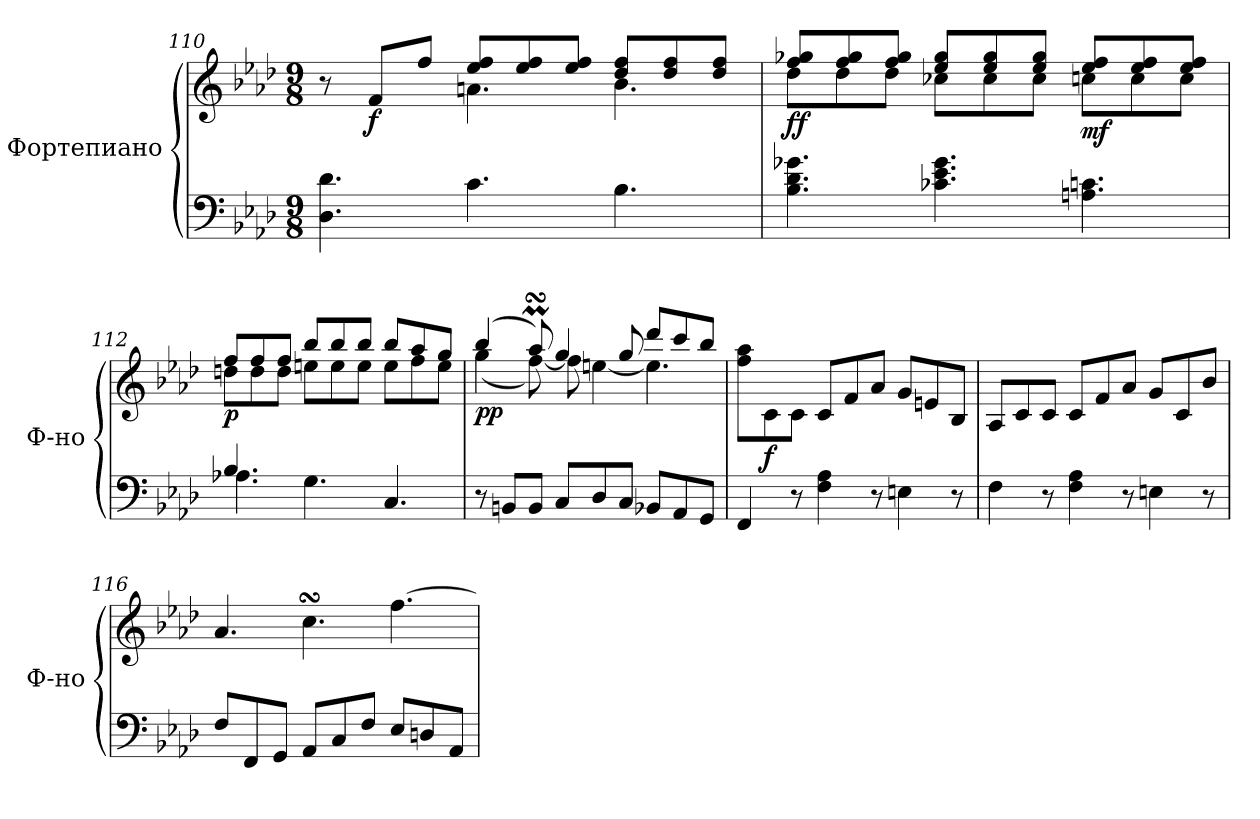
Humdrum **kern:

**kern	**kern	**dynam
*part1	*part1	*part1
*staff2	*staff1	*staff1/2
*I"Фортепиано	*	*
*I'Ф-но	*	*
*clefF4	*clefG2	*
*k[b-e-a-d-]	*k[b-e-a-d-]	*
*M9/8	*M9/8	*
=110	=110	=110
*	*^	*
4.D-\ 4.d-\	8r	4.ryy	.
!	!	!	!LO:DY:b
.	8f/L	.	f
.	8ff/J	.	.
4.c\	8ee-/ 8ff/L	4.an\	.
.	8ee-/ 8ff/	.	.
.	8ee-/ 8ff/J	.	.
4.B-\	8dd-/ 8ff/L	4.b-\	.
.	8dd-/ 8ff/	.	.
.	8dd-/ 8ff/J	.	.
!!LO:LB:g=z	!!
=111	=111	=111	=111
!	!	!	!LO:DY:b
4.B-\ 4.d-\ 4.g-X\	8ff/ 8gg-X/L	8dd-\L	ff
.	8ff/ 8gg-/	8dd-\	.
.	8ff/ 8gg-/J	8dd-\J	.
4.c-X\ 4.e-\ 4.g-\	8ee-/ 8gg-/L	8cc-X\L	.
.	8ee-/ 8gg-/	8cc-\	.
.	8ee-/ 8gg-/J	8cc-\J	.
!	!	!	!LO:DY:b
4.An\ 4.cn\	8ee-/ 8ff/L	8ccn\L	mf
.	8ee-/ 8ff/	8cc\	.
.	8ee-/ 8ff/J	8cc\J	.
=112	=112	=112	=112
*^	*	*	*
!	!	!	!	!LO:DY:b
4.B-/	4.A-X\	8ff/L	8ddn\L	p
.	.	8ff/	8dd\	.
.	.	8ff/J	8dd\J	.
4.G\	2.ryy	8bb-/L	8een\L	.
.	.	8bb-/	8ee\	.
.	.	8bb-/J	8ee\J	.
4.C/	.	8bb-/L	8ee\L	.
.	.	8aa-/	8ff\	.
.	.	8gg/J	8ee\J	.
*v	*v	*	*	*
=113	=113	=113	=113
!	!	!	!LO:DY:b
8r	(>4bb-/	(<4gg\	pp
8BBn/L	.	.	.
8BB/J	8aa-MsSSs/)	[8ff\)	.
8C/L	4gg/	8ff\]	.
8D-/	.	[4een\	.
8C/J	8gg/	.	.
8BB-X/L	8ddd-/L	4.ee\]	.
8AA-/	8ccc/	.	.
8GG/J	8bb-/J	.	.
*	*v	*v	*
!!LO:PB:g=z
=114	=114	=114
4FF/	8ff\ 8aa-\L	.
!	!	!LO:DY:b
.	8c\	f
8r	8c\J	.
4F\ 4A-\	8c/L	.
.	8f/	.
8r	8a-/J	.
4En\	8g/L	.
.	8en/	.
8r	8B-/J	.
=115	=115	=115
4F\	8A-/L	.
.	8c/	.
8r	8c/J	.
4F\ 4A-\	8c/L	.
.	8f/	.
8r	8a-/J	.
4En\	8g/L	.
.	8c/	.
8r	8b-/J	.
=116	=116	=116
8F/L	4.a-/	.
8FF/	.	.
8GG/J	.	.
8AA-/L	4.ccsSsS\	.
8C/	.	.
8F/J	.	.
8E-/L	[4.ff\	.
8Dn/	.	.
8AA-/J	.	.
=	=	=
*-	*-	*-
